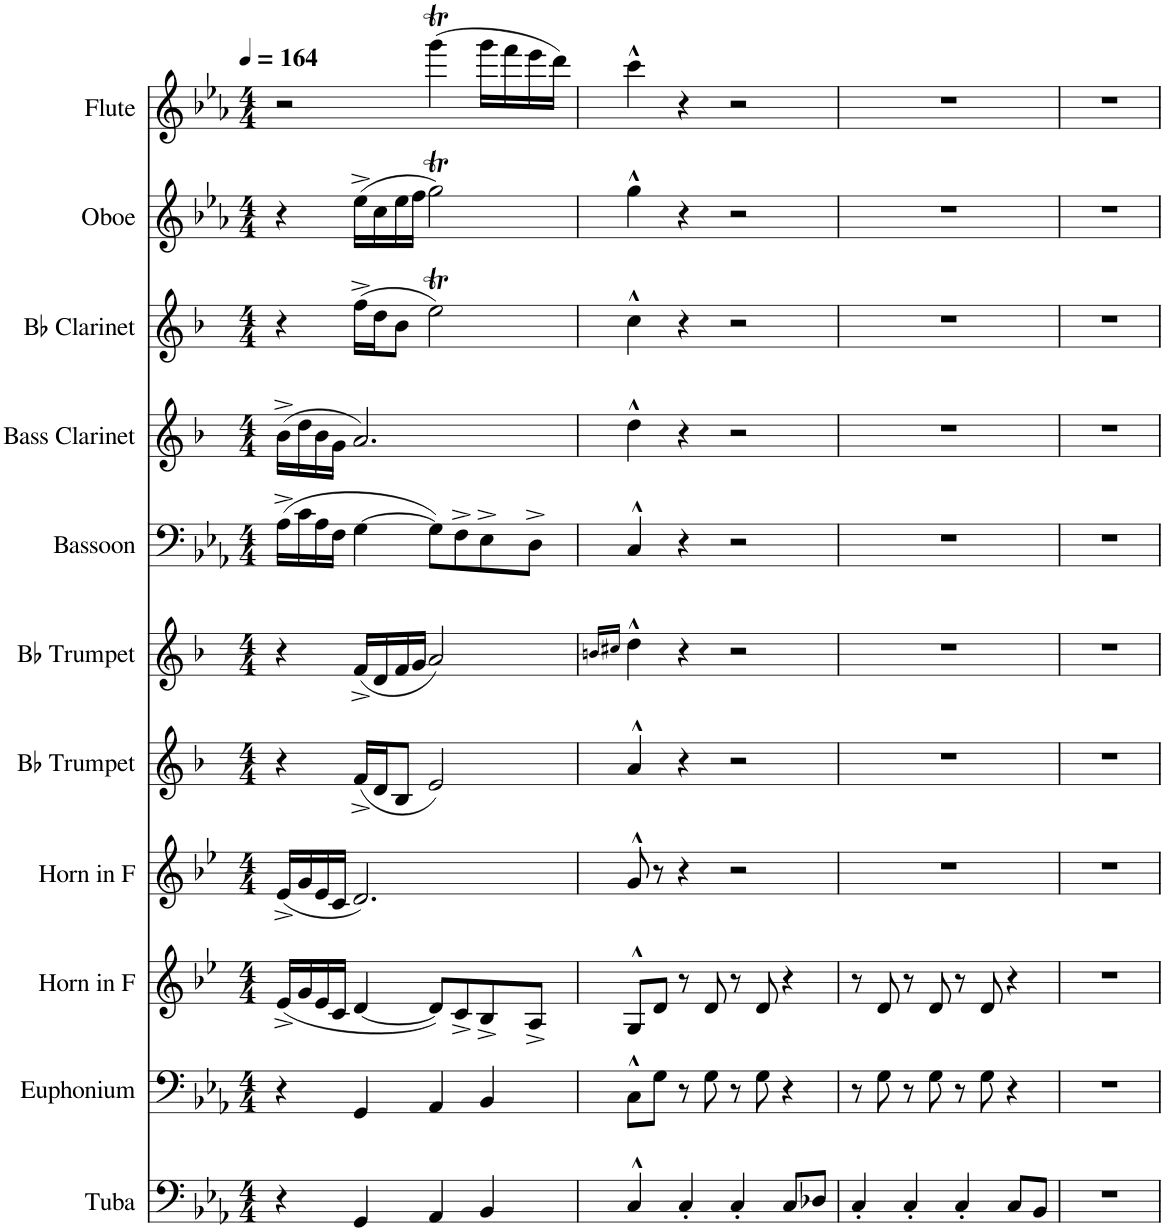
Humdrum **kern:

**kern	**kern	**kern	**kern	**kern	**kern	**kern	**kern	**kern	**kern	**kern
*part11	*part10	*part9	*part8	*part7	*part6	*part5	*part4	*part3	*part2	*part1
*staff11	*staff10	*staff9	*staff8	*staff7	*staff6	*staff5	*staff4	*staff3	*staff2	*staff1
*I"Tuba	*I"Euphonium	*I"Horn in F	*I"Horn in F	*I"Bb Trumpet	*I"Bb Trumpet	*I"Bassoon	*I"Bass Clarinet	*I"Bb Clarinet	*I"Oboe	*I"Flute
*I'Tba.	*I'Euph.	*	*	*I'Bb Tpt.	*I'Bb Tpt.	*I'Bsn.	*I'B. Cl.	*I'Bb Cl.	*I'Ob.	*I'Fl.
*clefF4	*clefF4	*clefG2	*clefG2	*clefG2	*clefG2	*clefF4	*clefG2	*clefG2	*clefG2	*clefG2
*	*	*Trd4c7	*Trd4c7	*Trd1c2	*Trd1c2	*	*Trd8c14	*Trd1c2	*	*
*k[b-e-a-]	*k[b-e-a-]	*k[b-e-]	*k[b-e-]	*k[b-]	*k[b-]	*k[b-e-a-]	*k[b-]	*k[b-]	*k[b-e-a-]	*k[b-e-a-]
*M4/4	*M4/4	*M4/4	*M4/4	*M4/4	*M4/4	*M4/4	*M4/4	*M4/4	*M4/4	*M4/4
*MM164	*MM164	*MM164	*MM164	*MM164	*MM164	*MM164	*MM164	*MM164	*MM164	*MM164
=1	=1	=1	=1	=1	=1	=1	=1	=1	=1	=1
4r	4r	(16e-^/LL	(16e-^/LL	4r	4r	(16A-^>\LL	(16b-^\LL	4r	4r	2r
.	.	16g/	16g/	.	.	16c\	16dd\	.	.	.
.	.	16e-/	16e-/	.	.	16A-\	16b-\	.	.	.
.	.	16c/JJ	16c/JJ	.	.	16F\JJ	16g\JJ	.	.	.
4GG/	4GG/	[4d/	2.d/)	(16f^/LL	(16f^/LL	[4G\	2.a/)	(16ff^\LL	(16ee-^\LL	.
.	.	.	.	16d/J	16d/	.	.	16dd\J	16cc\	.
.	.	.	.	8B-/J	16f/	.	.	8b-\J	16ee-\	.
.	.	.	.	.	16g/JJ	.	.	.	16ff\JJ	.
4AA-/	4AA-/	8d/L])	.	2e/)	2a/)	8G\L])	.	2eet\)	2ggt\)	(4gggt\
.	.	8c^/	.	.	.	8F^\	.	.	.	.
4BB-/	4BB-/	8B-^/	.	.	.	8E-^\	.	.	.	16ggg\LL
.	.	.	.	.	.	.	.	.	.	16fff\
.	.	8A^/J	.	.	.	8D^\J	.	.	.	16eee-\
.	.	.	.	.	.	.	.	.	.	16ddd\JJ)
=2	=2	=2	=2	=2	=2	=2	=2	=2	=2	=2
.	.	.	.	.	16qbn/LL	.	.	.	.	.
.	.	.	.	.	16qcc#X/JJ	.	.	.	.	.
4C^^/	8C^^\L	8G^^/L	8g^^/	4a^^/	4dd^^\	4C^^/	4dd^^\	4cc^^\	4gg^^\	4ccc^^\
.	8G\J	8d/J	8r	.	.	.	.	.	.	.
4C'/	8r	8r	4r	4r	4r	4r	4r	4r	4r	4r
.	8G\	8d/	.	.	.	.	.	.	.	.
4C'/	8r	8r	2r	2r	2r	2r	2r	2r	2r	2r
.	8G\	8d/	.	.	.	.	.	.	.	.
8C/L	4r	4r	.	.	.	.	.	.	.	.
8D-X/J	.	.	.	.	.	.	.	.	.	.
=3	=3	=3	=3	=3	=3	=3	=3	=3	=3	=3
4C'/	8r	8r	1r	1r	1r	1r	1r	1r	1r	1r
.	8G\	8d/	.	.	.	.	.	.	.	.
4C'/	8r	8r	.	.	.	.	.	.	.	.
.	8G\	8d/	.	.	.	.	.	.	.	.
4C'/	8r	8r	.	.	.	.	.	.	.	.
.	8G\	8d/	.	.	.	.	.	.	.	.
8C/L	4r	4r	.	.	.	.	.	.	.	.
8BB-/J	.	.	.	.	.	.	.	.	.	.
=4	=4	=4	=4	=4	=4	=4	=4	=4	=4	=4
1r	1r	1r	1r	1r	1r	1r	1r	1r	1r	1r
=	=	=	=	=	=	=	=	=	=	=
*-	*-	*-	*-	*-	*-	*-	*-	*-	*-	*-
